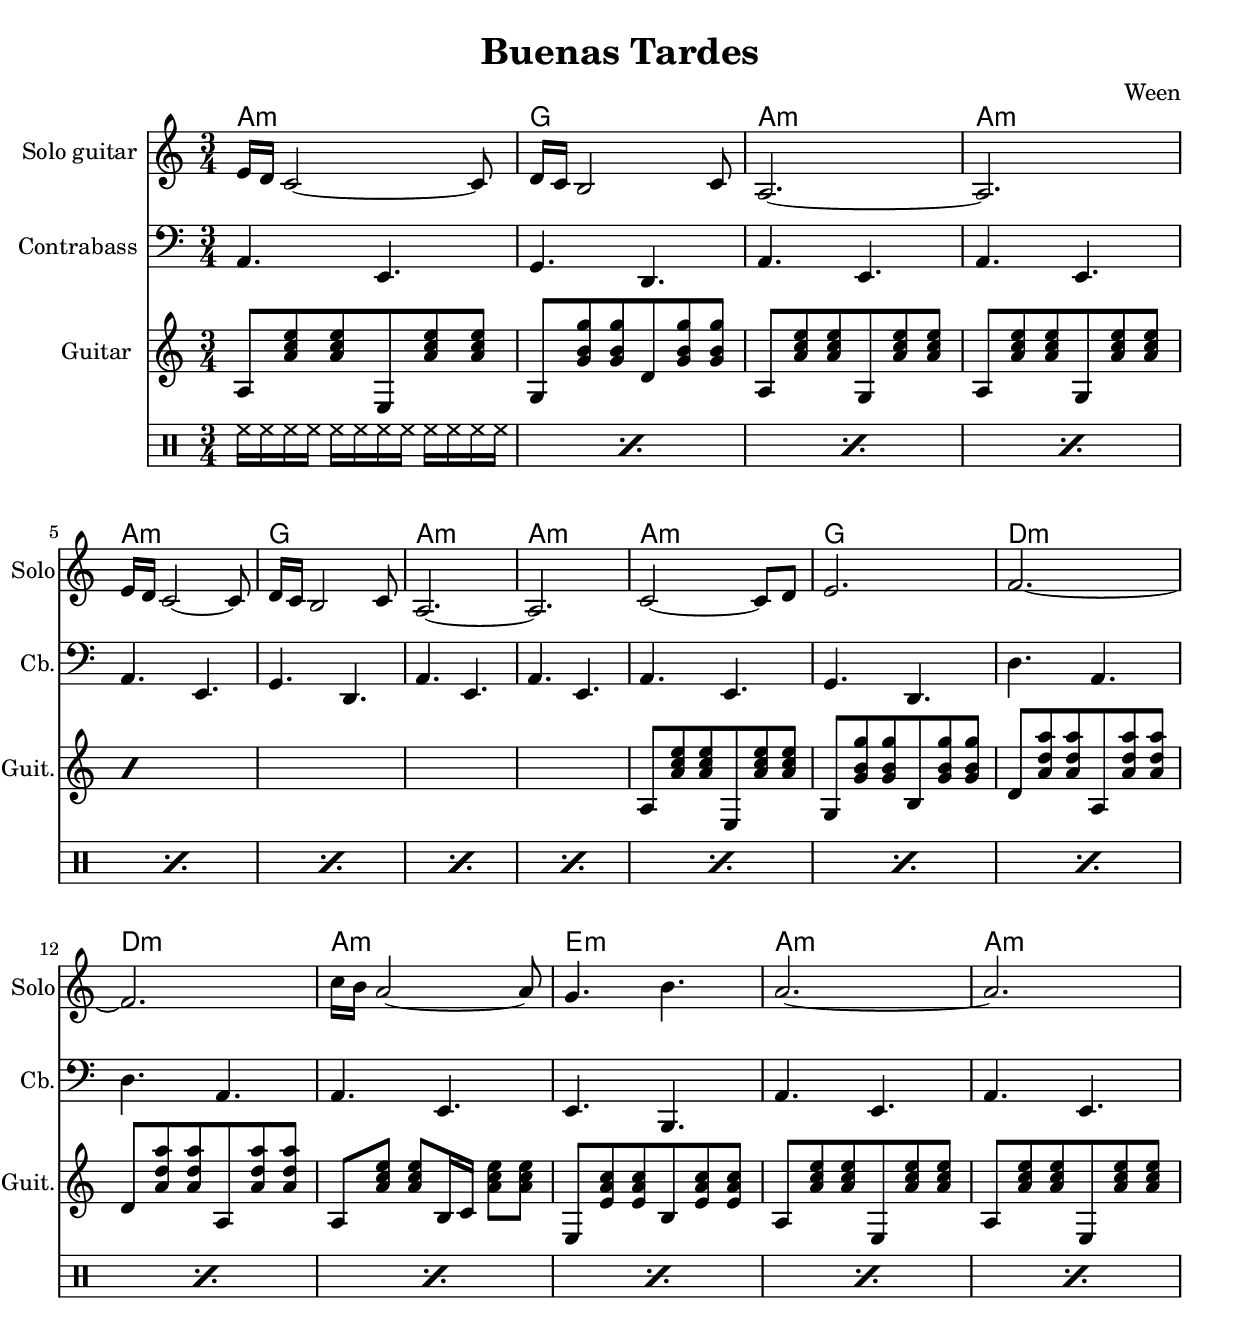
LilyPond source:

\include "header.ly"
harmonies = \chordmode {
    \global
    a2.:m g a:m a:m
    a:m g a:m a:m
    a:m g d:m d:m
    a:m e:m a:m a:m
    }

solo = \relative c' {
            \global
            e16 d c2~c8 d16 c b2 c8 a2.~a2.
            e'16 d c2~c8 d16 c b2 c8 a2.~a2.
            c2~c8 d8 e2. f2.~f2.
            c'16 b a2~a8 g4. b4. a2.~a2.
        }

bass = \relative c' {
    \global
    \clef bass
    a,4. e4. g4. d4. a'4. e4. a4. e4.
    a4. e4. g4. d4. a'4. e4. a4. e4.
    a4. e4. g4. d4. d'4. a4. d4. a4.
    a4. e4. e4. b4. a'4. e4. a4. e4.
}

drum = \drummode {
    \global
    \repeat percent 16 {hihat16 hh hh hh hh hh hh hh hh hh hh hh}
}

guitar = \relative c' {
    \global
    \repeat percent 2 {a8 <a' c e> <a c e> e,8 <a' c e> <a c e> | g,8 <g' b g'> <g b g'> d8 <g b g'> <g b g'> | a,8 <a' c e> <a c e> g,8 <a' c e> <a c e> | a,8 <a' c e> <a c e> g,8 <a' c e> <a c e>}
    a,8 <a' c e> <a c e> e,8 <a' c e> <a c e> | g,8 <g' b g'> <g b g'> b,8 <g' b g'> <g b g'> | d8 <a' d a'> <a d a'> a,8 <a' d a'> <a d a'> | d,8 <a' d a'> <a d a'> a,8 <a' d a'> <a d a'> |
    a,8 <a' c e> <a c e> b,16 c <a' c e>8 <a c e> | e,8 <e' a c> <e a c> b8 <e a c> <e a c> | a,8 <a' c e> <a c e> e,8 <a' c e> <a c e> | a,8 <a' c e> <a c e> e,8 <a' c e> <a c e>

}



\score {

    <<
    \new ChordNames {
        % \set chordChanges = ##t
        \chordmode { \harmonies }
     }
     \new Staff \with {
           midiInstrument = #"overdriven guitar"
           instrumentName = #"Solo guitar "
           shortInstrumentName = #"Solo"
         }
     \solo
     \new Staff \with {
           instrumentName = #"Contrabass "
           shortInstrumentName = #"Cb."
           midiInstrument = #"contrabass"
           midiMaximumVolume = #0.8
         } \bass
     \new Staff \with {
            midiInstrument = #"acoustic guitar (nylon)"
            instrumentName = #"Guitar "
            shortInstrumentName = #"Guit."
          } \guitar
     \new DrumStaff {
       \drummode {
         \drum
       }
     }
    >>

   \layout {}
   \midi {}
}
